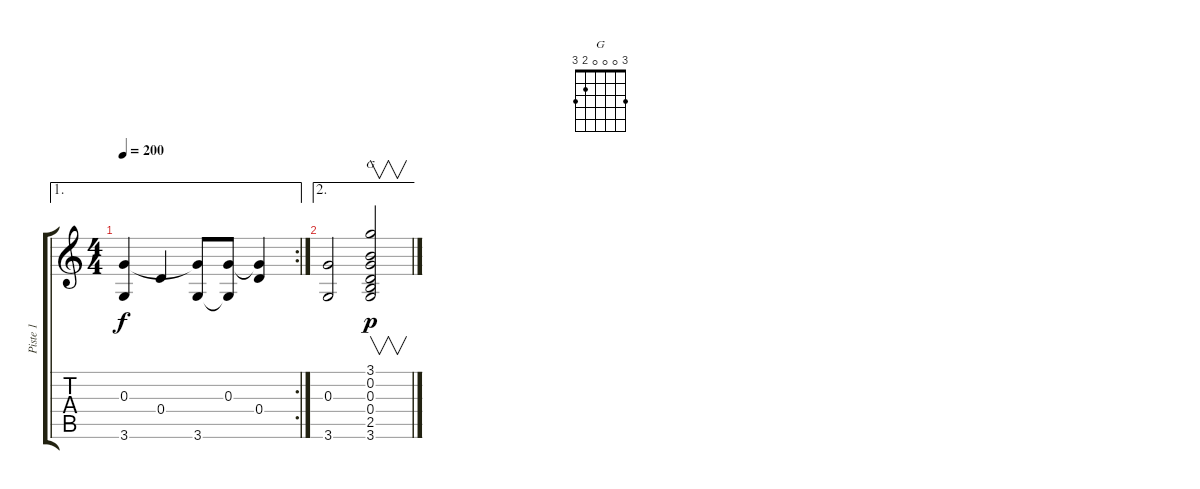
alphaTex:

\track ("Piste 1" "Piste 1") {instrument acousticguitarnylon}
\staff {score tabs}
\tuning (E4 B3 G3 D3 A2 E2) {hide}
\chord ("G" 3 0 0 0 2 3)
\ae 1
\rc 2
\ts (4 4)
\tempo 200
\clef g2
\ks c
(0.3 3.6).4{dy f} 0.4.4 (0.3{t} 3.6).8 (0.3 3.6{t}).8 (0.3{t} 0.4).4 |
\ae 2
(0.3 3.6).2 (3.1 0.2 0.3 0.4 2.5 3.6).2{v ch "G" dy p}
